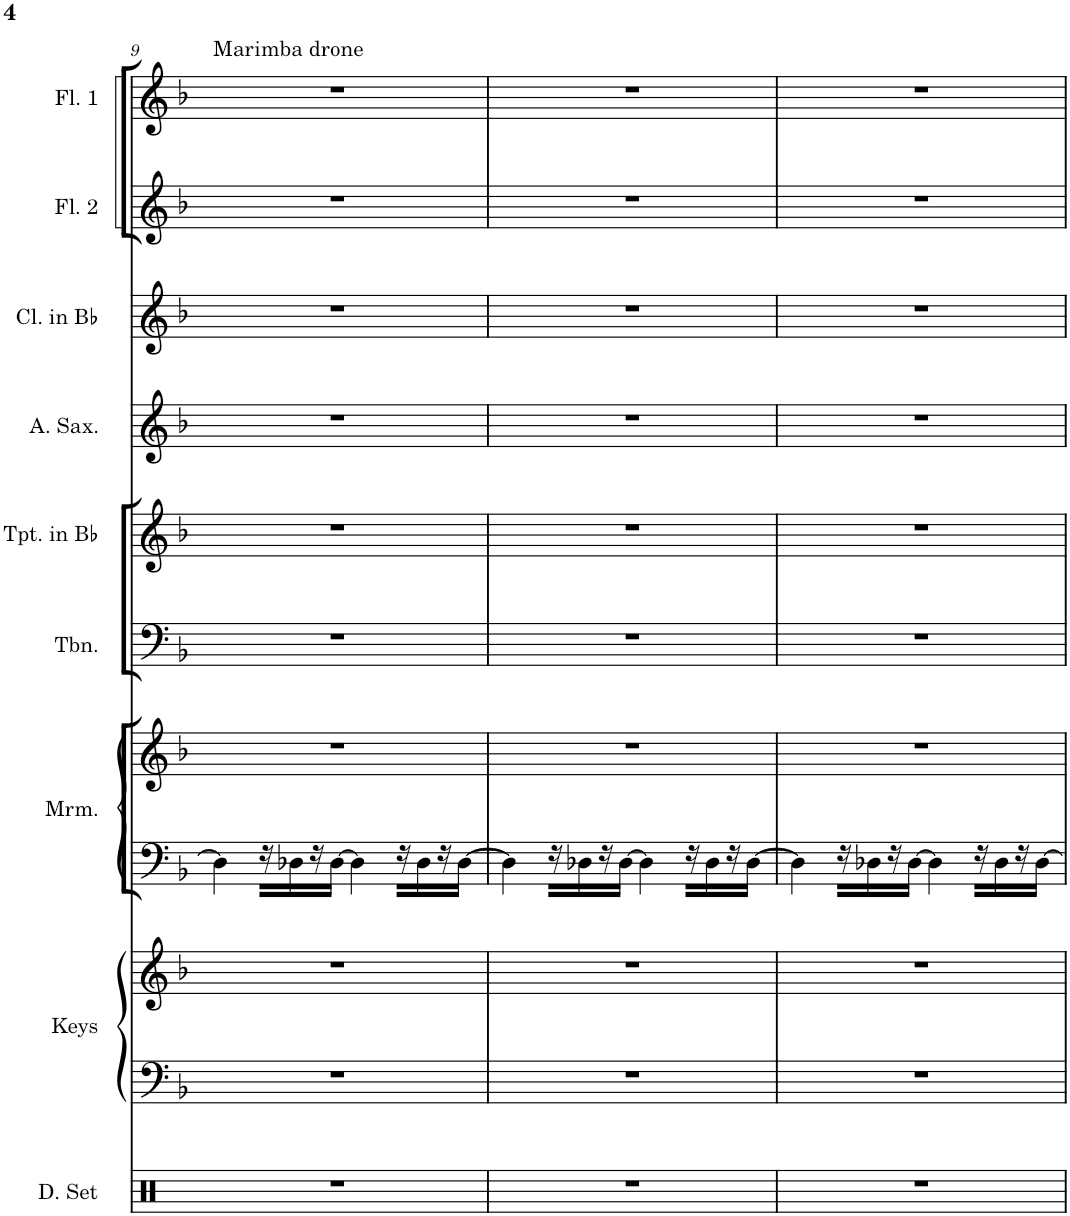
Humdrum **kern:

**kern	**kern	**kern	**kern	**kern	**kern	**kern	**kern	**kern	**kern	**kern
*part9	*part8	*part8	*part7	*part7	*part6	*part5	*part4	*part3	*part2	*part1
*staff11	*staff10	*staff9	*staff8	*staff7	*staff6	*staff5	*staff4	*staff3	*staff2	*staff1
*I"Drumset	*I"Keyboard	*	*I"Marimba	*	*I"Trombone	*I"Trumpet in Bb	*I"Alto Sax	*I"Clarinet in Bb	*I"Flute 2	*I"Flute 1
*I'D. Set	*	*	*I'Mrm.	*	*I'Tbn.	*I'Tpt. in Bb	*I'A. Sax.	*I'Cl. in Bb	*I'Fl. 2	*I'Fl. 1
!!LO:PB:g=z
*clefX	*clefF4	*clefG2	*clefF4	*clefG2	*clefF4	*clefG2	*clefG2	*clefG2	*clefG2	*clefG2
*	*	*	*	*	*	*Trd1c2	*Trd5c9	*Trd1c2	*	*
*k[]	*k[b-]	*k[b-]	*k[b-]	*k[b-]	*k[b-]	*k[b-]	*k[b-]	*k[b-]	*k[b-]	*k[b-]
*M4/4	*M4/4	*M4/4	*M4/4	*M4/4	*M4/4	*M4/4	*M4/4	*M4/4	*M4/4	*M4/4
=9	=9	=9	=9	=9	=9	=9	=9	=9	=9	=9
1r	1r	1r	4D-\]	1r	1r	1r	1r	1r	1r	1r
.	.	.	16r	.	.	.	.	.	.	.
.	.	.	16D-X\	.	.	.	.	.	.	.
.	.	.	16r	.	.	.	.	.	.	.
.	.	.	[16D-\JJ	.	.	.	.	.	.	.
.	.	.	4D-\]	.	.	.	.	.	.	.
.	.	.	16r	.	.	.	.	.	.	.
.	.	.	16D-\	.	.	.	.	.	.	.
.	.	.	16r	.	.	.	.	.	.	.
.	.	.	[16D-\JJ	.	.	.	.	.	.	.
=10	=10	=10	=10	=10	=10	=10	=10	=10	=10	=10
1r	1r	1r	4D-\]	1r	1r	1r	1r	1r	1r	1r
.	.	.	16r	.	.	.	.	.	.	.
.	.	.	16D-X\	.	.	.	.	.	.	.
.	.	.	16r	.	.	.	.	.	.	.
.	.	.	[16D-\JJ	.	.	.	.	.	.	.
.	.	.	4D-\]	.	.	.	.	.	.	.
.	.	.	16r	.	.	.	.	.	.	.
.	.	.	16D-\	.	.	.	.	.	.	.
.	.	.	16r	.	.	.	.	.	.	.
.	.	.	[16D-\JJ	.	.	.	.	.	.	.
=11	=11	=11	=11	=11	=11	=11	=11	=11	=11	=11
1r	1r	1r	4D-\]	1r	1r	1r	1r	1r	1r	1r
.	.	.	16r	.	.	.	.	.	.	.
.	.	.	16D-X\	.	.	.	.	.	.	.
.	.	.	16r	.	.	.	.	.	.	.
.	.	.	[16D-\JJ	.	.	.	.	.	.	.
.	.	.	4D-\]	.	.	.	.	.	.	.
.	.	.	16r	.	.	.	.	.	.	.
.	.	.	16D-\	.	.	.	.	.	.	.
.	.	.	16r	.	.	.	.	.	.	.
.	.	.	[16D-\JJ	.	.	.	.	.	.	.
=	=	=	=	=	=	=	=	=	=	=
*-	*-	*-	*-	*-	*-	*-	*-	*-	*-	*-
